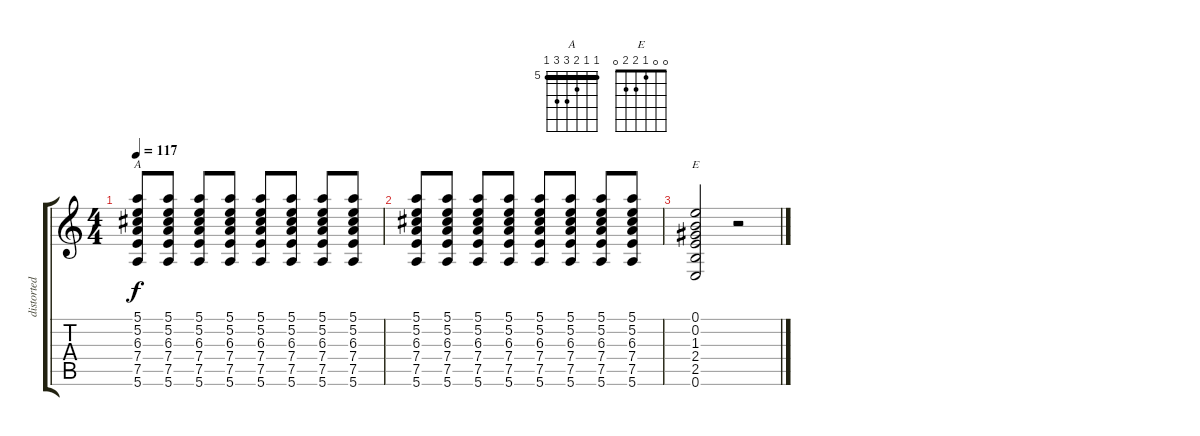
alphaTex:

\track ("distorted guitar" "distorted ") {instrument overdrivenguitar}
\staff {score tabs}
\tuning (E4 B3 G3 D3 A2 E2) {hide}
\chord ("A" 5 5 6 7 7 5) {firstfret 5 barre 5}
\chord ("E" 0 0 1 2 2 0)
\ts (4 4)
\tempo 117
\clef g2
\ks c
(5.1 5.2 6.3 7.4 7.5 5.6).8{ch "A" dy f} (5.1 5.2 6.3 7.4 7.5 5.6).8 (5.1 5.2 6.3 7.4 7.5 5.6).8 (5.1 5.2 6.3 7.4 7.5 5.6).8 (5.1 5.2 6.3 7.4 7.5 5.6).8 (5.1 5.2 6.3 7.4 7.5 5.6).8 (5.1 5.2 6.3 7.4 7.5 5.6).8 (5.1 5.2 6.3 7.4 7.5 5.6).8 |
(5.1 5.2 6.3 7.4 7.5 5.6).8 (5.1 5.2 6.3 7.4 7.5 5.6).8 (5.1 5.2 6.3 7.4 7.5 5.6).8 (5.1 5.2 6.3 7.4 7.5 5.6).8 (5.1 5.2 6.3 7.4 7.5 5.6).8 (5.1 5.2 6.3 7.4 7.5 5.6).8 (5.1 5.2 6.3 7.4 7.5 5.6).8 (5.1 5.2 6.3 7.4 7.5 5.6).8 |
(0.1 0.2 1.3 2.4 2.5 0.6).2{ch "E"} r.2
